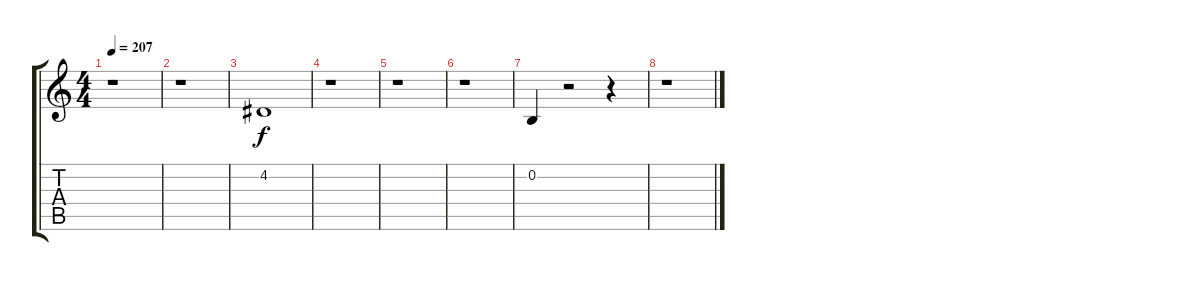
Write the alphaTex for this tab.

\track "" {instrument tubularbells}
\staff {score tabs}
\tuning (E4 B3 G3 D3 A2 E2) {hide}
\ts (4 4)
\tempo 207
\clef g2
\ks c
r.1{dy f} |
r.1 |
4.2.1 |
r.1 |
r.1 |
r.1 |
0.2.4 r.2 r.4 |
r.1
